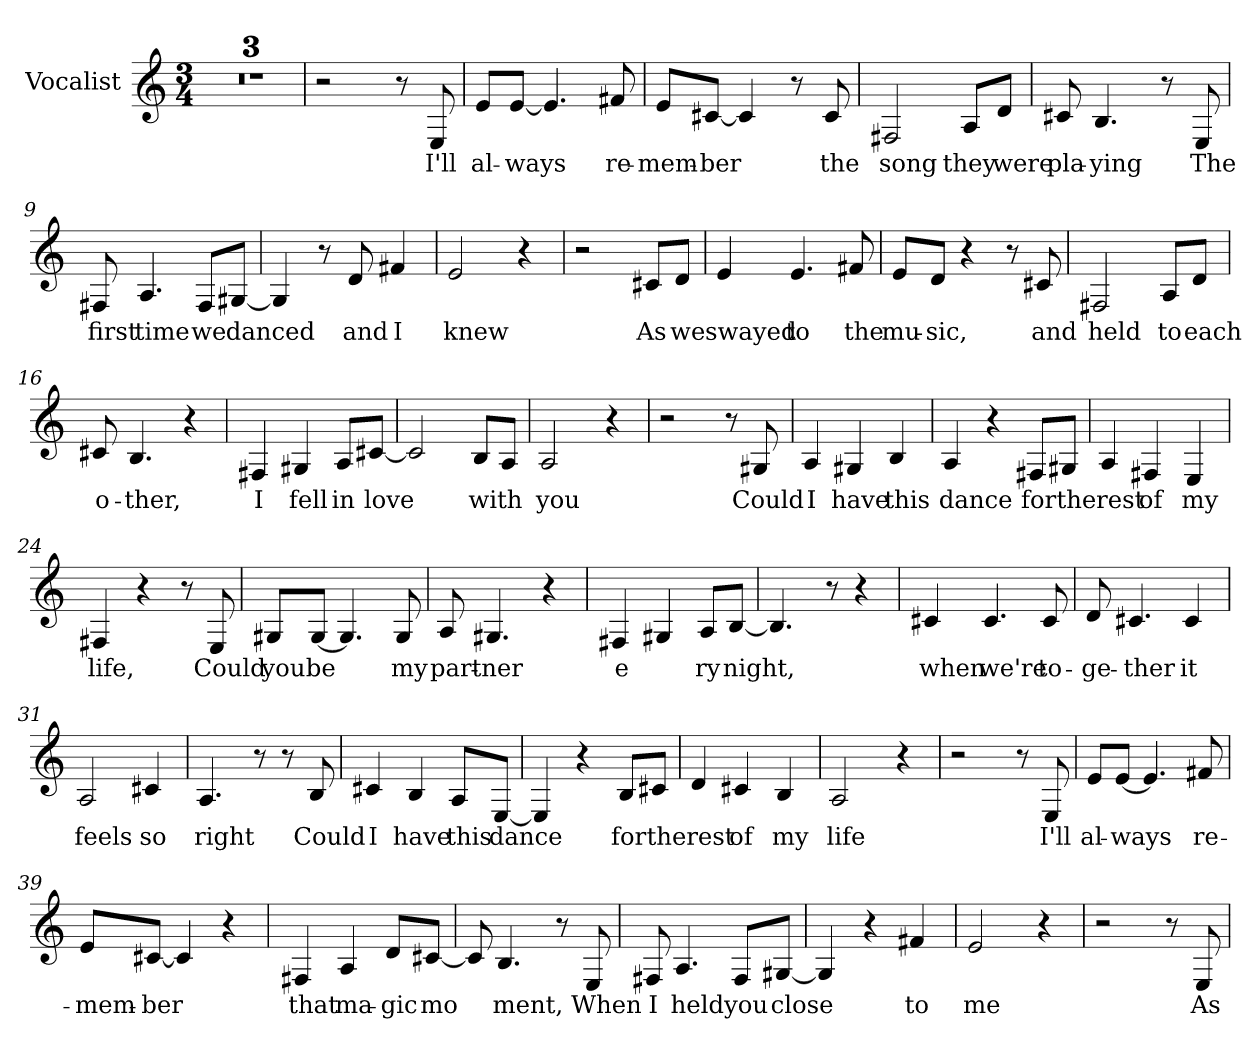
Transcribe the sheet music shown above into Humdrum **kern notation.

**kern	**text
*part1	*part1
*staff1	*staff1
*I"Vocalist	*
*clefG2	*
*M3/4	*
=1	=1
*clefG2	*
*M3/4	*
2.r	.
=2	=2
2.r	.
=3	=3
2.r	.
=4	=4
2r	.
8r	.
8E	I'll
=5	=5
8e/L	al-
[8e/J	-ways
4.e]	_
8f#X	re-
=6	=6
8e/L	-mem-
[8c#X/J	-ber
4c#]	_
8r	.
8c#	the
=7	=7
2F#X	song
8A/L	they
8d/J	were
=8	=8
8c#X	pla-
4.B	-ying
8r	.
8E	The
=9	=9
8F#X	first
4.A	time
8F#/L	we
[8G#X/J	danced
=10	=10
4G#]	_
8r	.
8d	and
4f#X	I
=11	=11
2e	knew
4r	.
=12	=12
2r	.
8c#X/L	As
8d/J	we
=13	=13
4e	swayed
4.e	to
8f#X	the
=14	=14
8e/L	mu-
8d/J	-sic,
4r	.
8r	.
8c#X	and
=15	=15
2F#X	held
8A/L	to
8d/J	each
=16	=16
8c#X	o-
4.B	-ther,
4r	.
=17	=17
4F#X	I
4G#X	fell
8A/L	in
[8c#X/J	love
=18	=18
2c#]	_
8B/L	with
8A/J	_
=19	=19
2A	you
4r	.
=20	=20
2r	.
8r	.
8G#X	Could
=21	=21
4A	I
4G#X	have
4B	this
=22	=22
4A	dance
4r	.
8F#X/L	for
8G#X/J	the
=23	=23
4A	rest
4F#X	of
4E	my
=24	=24
4F#X	life,
4r	.
8r	.
8E	Could
=25	=25
8G#X/L	you
[8G#/J	be
4.G#]	_
8G#	my
=26	=26
8A	part-
4.G#X	-ner
4r	.
=27	=27
4F#X	e
4G#X	_
8A/L	ry
[8B/J	night,
=28	=28
4.B]	_
8r	.
4r	.
=29	=29
4c#X	when
4.c#	we're
8c#	to-
=30	=30
8d	-ge-
4.c#X	-ther
4c#	it
=31	=31
2A	feels
4c#X	so
=32	=32
4.A	right
8r	.
8r	.
8B	Could
=33	=33
4c#X	I
4B	have
8A/L	this
[8E/J	dance
=34	=34
4E]	_
4r	.
8B/L	for
8c#X/J	the
=35	=35
4d	rest
4c#X	of
4B	my
=36	=36
2A	life
4r	.
=37	=37
2r	.
8r	.
8E	I'll
=38	=38
8e/L	al-
[8e/J	-ways
4.e]	_
8f#X	re-
=39	=39
8e/L	-mem-
[8c#X/J	-ber
4c#]	_
4r	.
=40	=40
4F#X	that
4A	ma-
8d/L	-gic
[8c#X/J	mo-
=41	=41
8c#]	_
4.B	-ment,
8r	.
8E	When
=42	=42
8F#X	I
4.A	held
8F#/L	you
[8G#X/J	close
=43	=43
4G#]	_
4r	.
4f#X	to
=44	=44
2e	me
4r	.
=45	=45
2r	.
8r	.
8E	As
=	=
*-	*-
